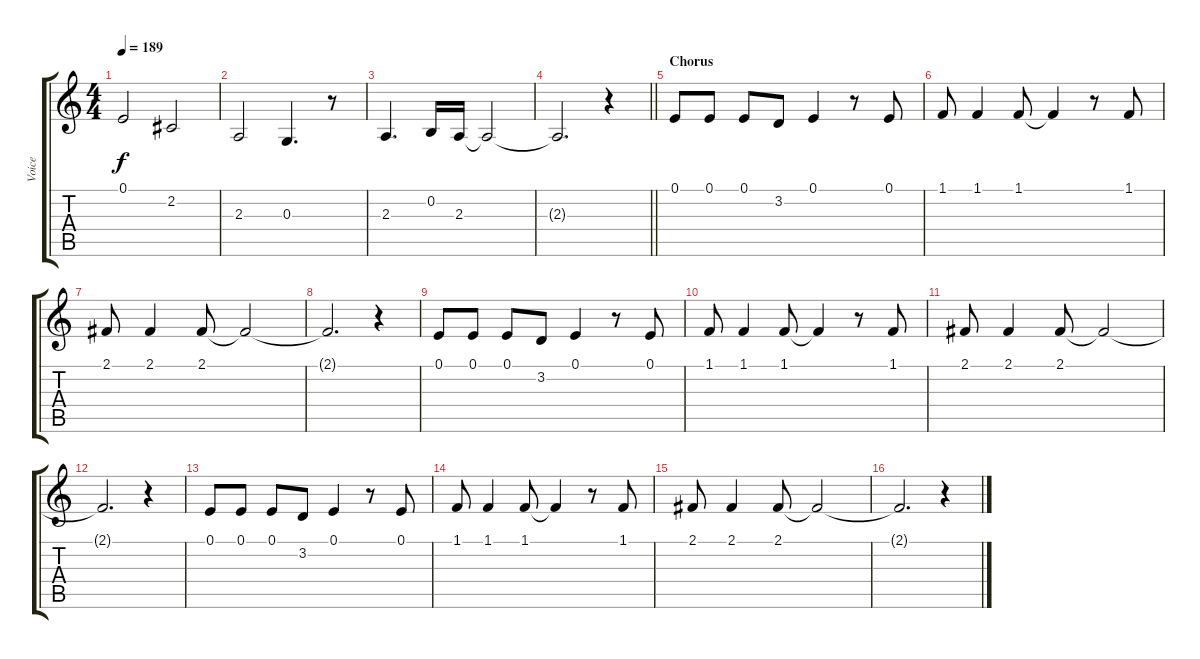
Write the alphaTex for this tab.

\track ("Voice" "Voice") {instrument lead6voice}
\staff {score tabs}
\tuning (E4 B3 G3 D3 A2 E2) {hide}
\ts (4 4)
\tempo 189
\clef g2
\ks c
0.1.2{dy f} 2.2.2 |
2.3.2 0.3.4{d} r.8 |
2.3.4{d} 0.2.16 2.3.16 2.3{t}.2 |
\barLineRight lightlight
2.3{t}.2{d} r.4 |
\section ("" "Chorus")
0.1.8 0.1.8 0.1.8 3.2.8 0.1.4 r.8 0.1.8 |
1.1.8 1.1.4 1.1.8 1.1{t}.4 r.8 1.1.8 |
2.1.8 2.1.4 2.1.8 2.1{t}.2 |
2.1{t}.2{d} r.4 |
0.1.8 0.1.8 0.1.8 3.2.8 0.1.4 r.8 0.1.8 |
1.1.8 1.1.4 1.1.8 1.1{t}.4 r.8 1.1.8 |
2.1.8 2.1.4 2.1.8 2.1{t}.2 |
2.1{t}.2{d} r.4 |
0.1.8 0.1.8 0.1.8 3.2.8 0.1.4 r.8 0.1.8 |
1.1.8 1.1.4 1.1.8 1.1{t}.4 r.8 1.1.8 |
2.1.8 2.1.4 2.1.8 2.1{t}.2 |
2.1{t}.2{d} r.4
